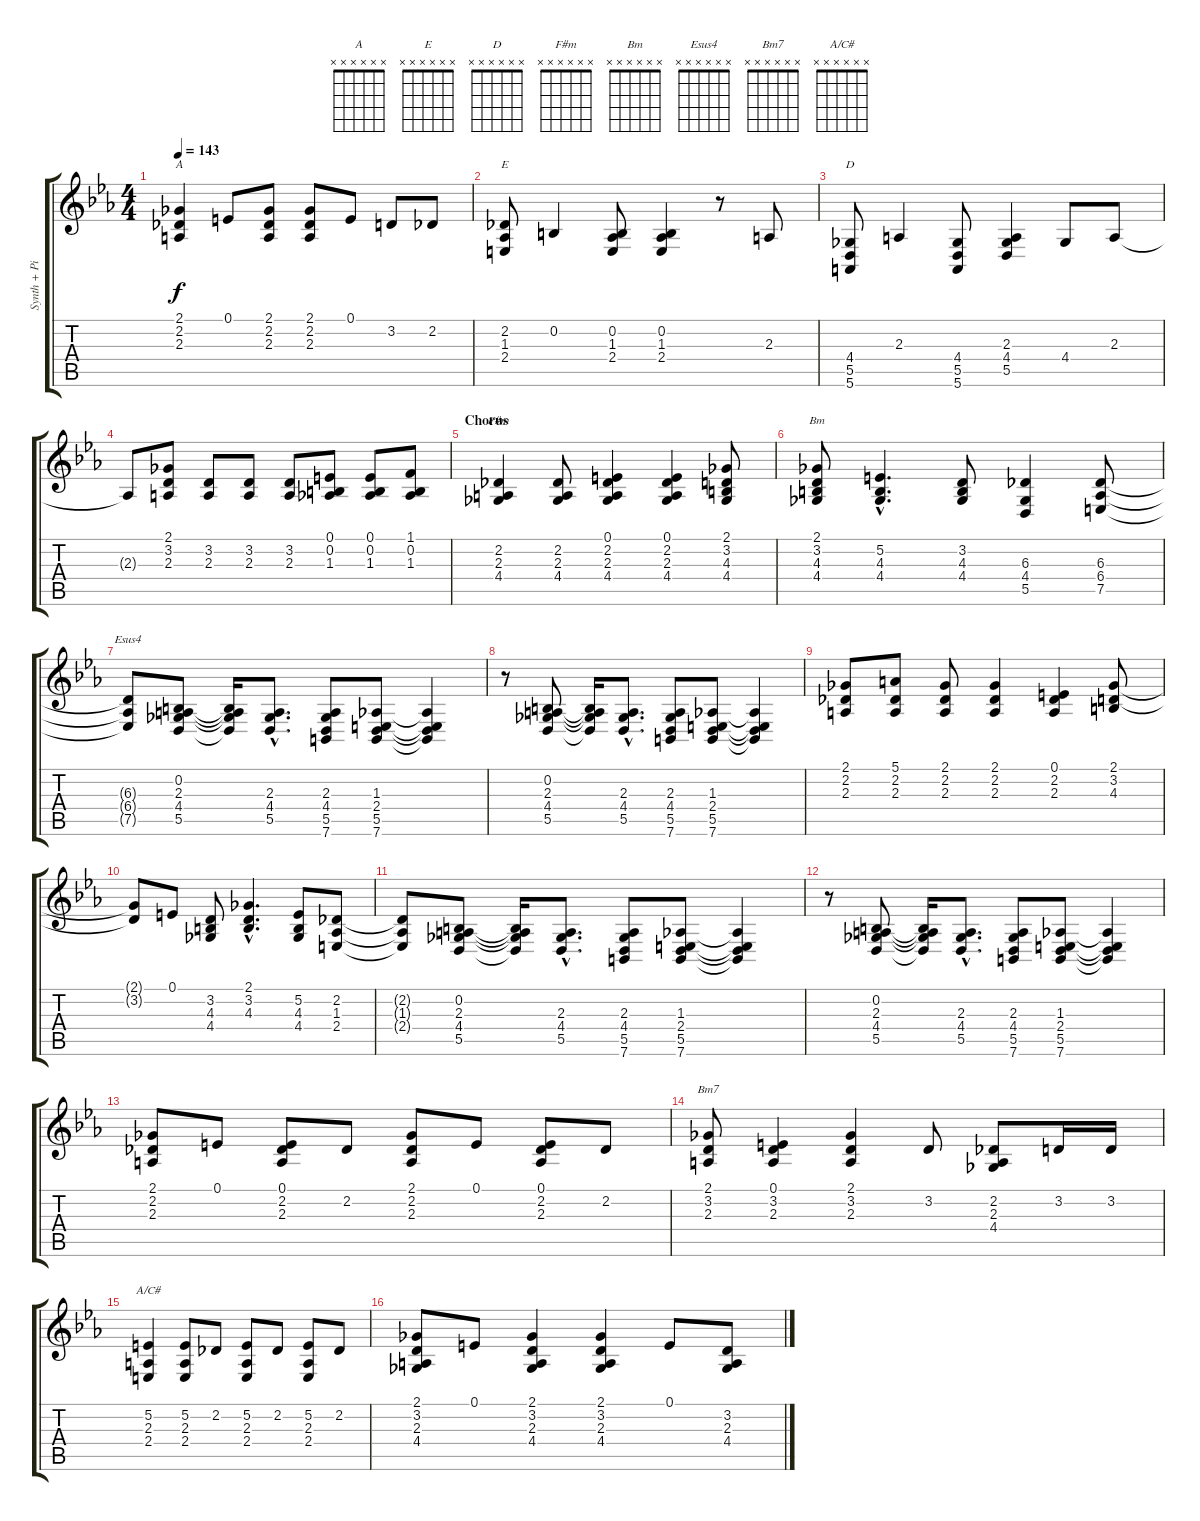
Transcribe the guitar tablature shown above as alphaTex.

\track ("Synth + Piano RH - Elton John" "Synth + Pi") {instrument acousticgrandpiano}
\staff {score tabs}
\tuning (E4 B3 G3 D3 A2 E2) {hide}
\chord ("A" x x x x x x)
\chord ("E" x x x x x x)
\chord ("D" x x x x x x)
\chord ("F#m" x x x x x x)
\chord ("Bm" x x x x x x)
\chord ("Esus4" x x x x x x)
\chord ("Bm7" x x x x x x)
\chord ("A/C#" x x x x x x)
\ts (4 4)
\tempo 143
\clef g2
\ks cminor
(2.1 2.2 2.3).4{ch "A" dy f} 0.1.8 (2.1 2.2 2.3).8 (2.1 2.2 2.3).8 0.1.8 3.2.8 2.2.8 |
(2.2 1.3 2.4).8{ch "E"} 0.2.4 (0.2 1.3 2.4).8 (0.2 1.3 2.4).4 r.8 2.3.8 |
(4.4 5.5 5.6).8{ch "D"} 2.3.4 (4.4 5.5 5.6).8 (2.3 4.4 5.5).4 4.4.8 2.3.8 |
2.3{t}.8 (2.1 3.2 2.3).8 (3.2 2.3).8 (3.2 2.3).8 (3.2 2.3).8 (0.1 0.2 1.3).8 (0.1 0.2 1.3).8 (1.1 0.2 1.3).8 |
\section ("" "Chorus")
(2.2 2.3 4.4).4{ch "F#m"} (2.2 2.3 4.4).8 (0.1 2.2 2.3 4.4).4 (0.1 2.2 2.3 4.4).4 (2.1 3.2 4.3 4.4).8 |
(2.1 3.2 4.3 4.4).8{ch "Bm"} (5.2{hac} 4.3{hac} 4.4{hac}).4{d} (3.2 4.3 4.4).8 (6.3 4.4 5.5).4 (6.3 6.4 7.5).8 |
(6.3{t} 6.4{t} 7.5{t}).8{ch "Esus4"} (0.2 2.3 4.4 5.5).8 (0.2{t} 2.3{t} 4.4{t} 5.5{t}).16 (2.3{hac} 4.4{hac} 5.5{hac}).8{d} (2.3 4.4 5.5 7.6).8 (1.3 2.4 5.5 7.6).8 (1.3{t} 2.4{t} 5.5{t} 7.6{t}).4 |
r.8 (0.2 2.3 4.4 5.5).8 (0.2{t} 2.3{t} 4.4{t} 5.5{t}).16 (2.3{hac} 4.4{hac} 5.5{hac}).8{d} (2.3 4.4 5.5 7.6).8 (1.3 2.4 5.5 7.6).8 (1.3{t} 2.4{t} 5.5{t} 7.6{t}).4 |
(2.1 2.2 2.3).8 (5.1 2.2 2.3).8 (2.1 2.2 2.3).8 (2.1 2.2 2.3).4 (0.1 2.2 2.3).4 (2.1 3.2 4.3).8 |
(2.1{t} 3.2{t}).8 0.1.8 (3.2 4.3 4.4).8 (2.1{hac} 3.2{hac} 4.3{hac}).4{d} (5.2 4.3 4.4).8 (2.2 1.3 2.4).8 |
(2.2{t} 1.3{t} 2.4{t}).8 (0.2 2.3 4.4 5.5).8 (0.2{t} 2.3{t} 4.4{t} 5.5{t}).16 (2.3{hac} 4.4{hac} 5.5{hac}).8{d} (2.3 4.4 5.5 7.6).8 (1.3 2.4 5.5 7.6).8 (1.3{t} 2.4{t} 5.5{t} 7.6{t}).4 |
r.8 (0.2 2.3 4.4 5.5).8 (0.2{t} 2.3{t} 4.4{t} 5.5{t}).16 (2.3{hac} 4.4{hac} 5.5{hac}).8{d} (2.3 4.4 5.5 7.6).8 (1.3 2.4 5.5 7.6).8 (1.3{t} 2.4{t} 5.5{t} 7.6{t}).4 |
(2.1 2.2 2.3).8 0.1.8 (0.1 2.2 2.3).8 2.2.8 (2.1 2.2 2.3).8 0.1.8 (0.1 2.2 2.3).8 2.2.8 |
(2.1 3.2 2.3).8{ch "Bm7"} (0.1 3.2 2.3).4 (2.1 3.2 2.3).4 3.2.8 (2.2 2.3 4.4).8 3.2.16 3.2.16 |
(5.2 2.3 2.4).4{ch "A/C#"} (5.2 2.3 2.4).8 2.2.8 (5.2 2.3 2.4).8 2.2.8 (5.2 2.3 2.4).8 2.2.8 |
(2.1 3.2 2.3 4.4).8 0.1.8 (2.1 3.2 2.3 4.4).4 (2.1 3.2 2.3 4.4).4 0.1.8 (3.2 2.3 4.4).8
